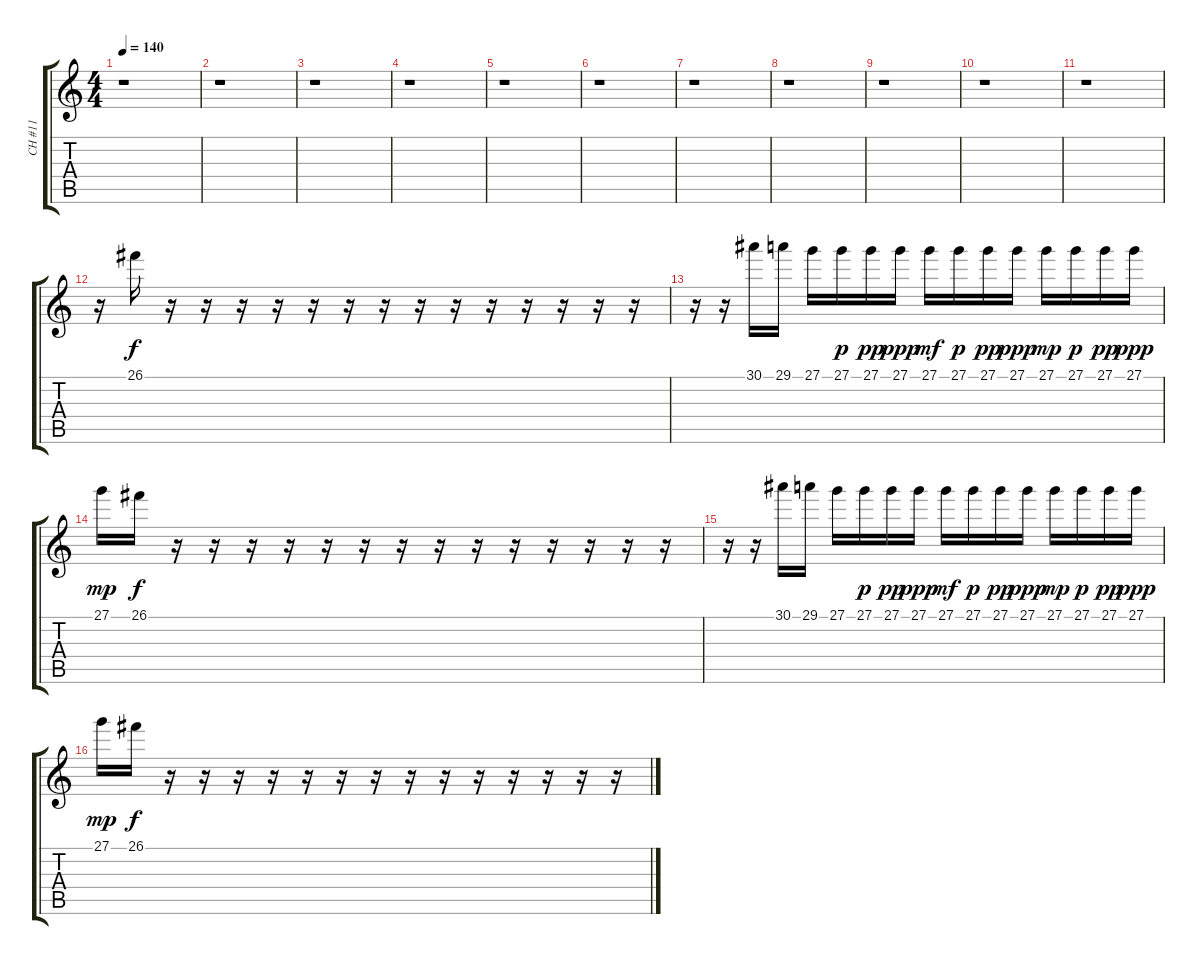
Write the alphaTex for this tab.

\track ("CH #11" "CH #11") {instrument musicbox}
\staff {score tabs}
\tuning (E4 B3 G3 D3 A2 E2) {hide}
\ts (4 4)
\tempo 140
\clef g2
\ks c
r.1{dy f} |
r.1 |
r.1 |
r.1 |
r.1 |
r.1 |
r.1 |
r.1 |
r.1 |
r.1 |
r.1 |
r.16 26.1.16 r.16 r.16 r.16 r.16 r.16 r.16 r.16 r.16 r.16 r.16 r.16 r.16 r.16 r.16 |
r.16 r.16 30.1.16 29.1.16 27.1.16 27.1.16{dy p} 27.1.16{dy pp} 27.1.16{dy ppp} 27.1.16{dy mf} 27.1.16{dy p} 27.1.16{dy pp} 27.1.16{dy ppp} 27.1.16{dy mp} 27.1.16{dy p} 27.1.16{dy pp} 27.1.16{dy ppp} |
27.1.16{dy mp} 26.1.16{dy f} r.16 r.16 r.16 r.16 r.16 r.16 r.16 r.16 r.16 r.16 r.16 r.16 r.16 r.16 |
r.16 r.16 30.1.16 29.1.16 27.1.16 27.1.16{dy p} 27.1.16{dy pp} 27.1.16{dy ppp} 27.1.16{dy mf} 27.1.16{dy p} 27.1.16{dy pp} 27.1.16{dy ppp} 27.1.16{dy mp} 27.1.16{dy p} 27.1.16{dy pp} 27.1.16{dy ppp} |
27.1.16{dy mp} 26.1.16{dy f} r.16 r.16 r.16 r.16 r.16 r.16 r.16 r.16 r.16 r.16 r.16 r.16 r.16 r.16
